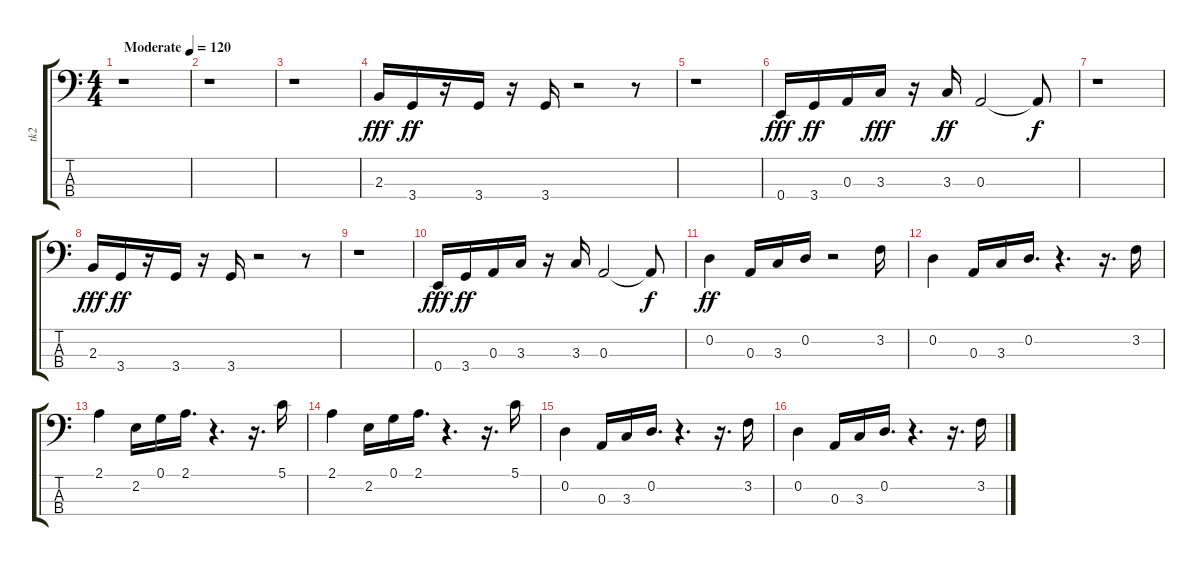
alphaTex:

\track ("tk2" "tk2") {instrument electricbasspick}
\staff {score tabs}
\tuning (G2 D2 A1 E1) {hide}
\ts (4 4)
\tempo (120 "Moderate")
\clef f4
\ks c
r.1{dy fff instrument electricbasspick} |
r.1 |
r.1{balance 8} |
2.3.16 3.4.16{dy ff} r.16 3.4.16 r.16 3.4.16 r.2 r.8 |
r.1 |
0.4.16{dy fff} 3.4.16{dy ff} 0.3.16 3.3.16{dy fff} r.16 3.3.16{dy ff} 0.3.2 0.3{t}.8{dy f} |
r.1 |
2.3.16{dy fff} 3.4.16{dy ff} r.16 3.4.16 r.16 3.4.16 r.2 r.8 |
r.1 |
0.4.16{dy fff} 3.4.16{dy ff} 0.3.16 3.3.16 r.16 3.3.16 0.3.2 0.3{t}.8{dy f} |
0.2.4{dy ff} 0.3.16 3.3.16 0.2.16 r.2 3.2.16 |
0.2.4 0.3.16 3.3.16 0.2.16{d} r.4{d} r.16{d} 3.2.16 |
2.1.4 2.2.16 0.1.16 2.1.16{d} r.4{d} r.16{d} 5.1.16 |
2.1.4 2.2.16 0.1.16 2.1.16{d} r.4{d} r.16{d} 5.1.16 |
0.2.4 0.3.16 3.3.16 0.2.16{d} r.4{d} r.16{d} 3.2.16 |
0.2.4 0.3.16 3.3.16 0.2.16{d} r.4{d} r.16{d} 3.2.16
